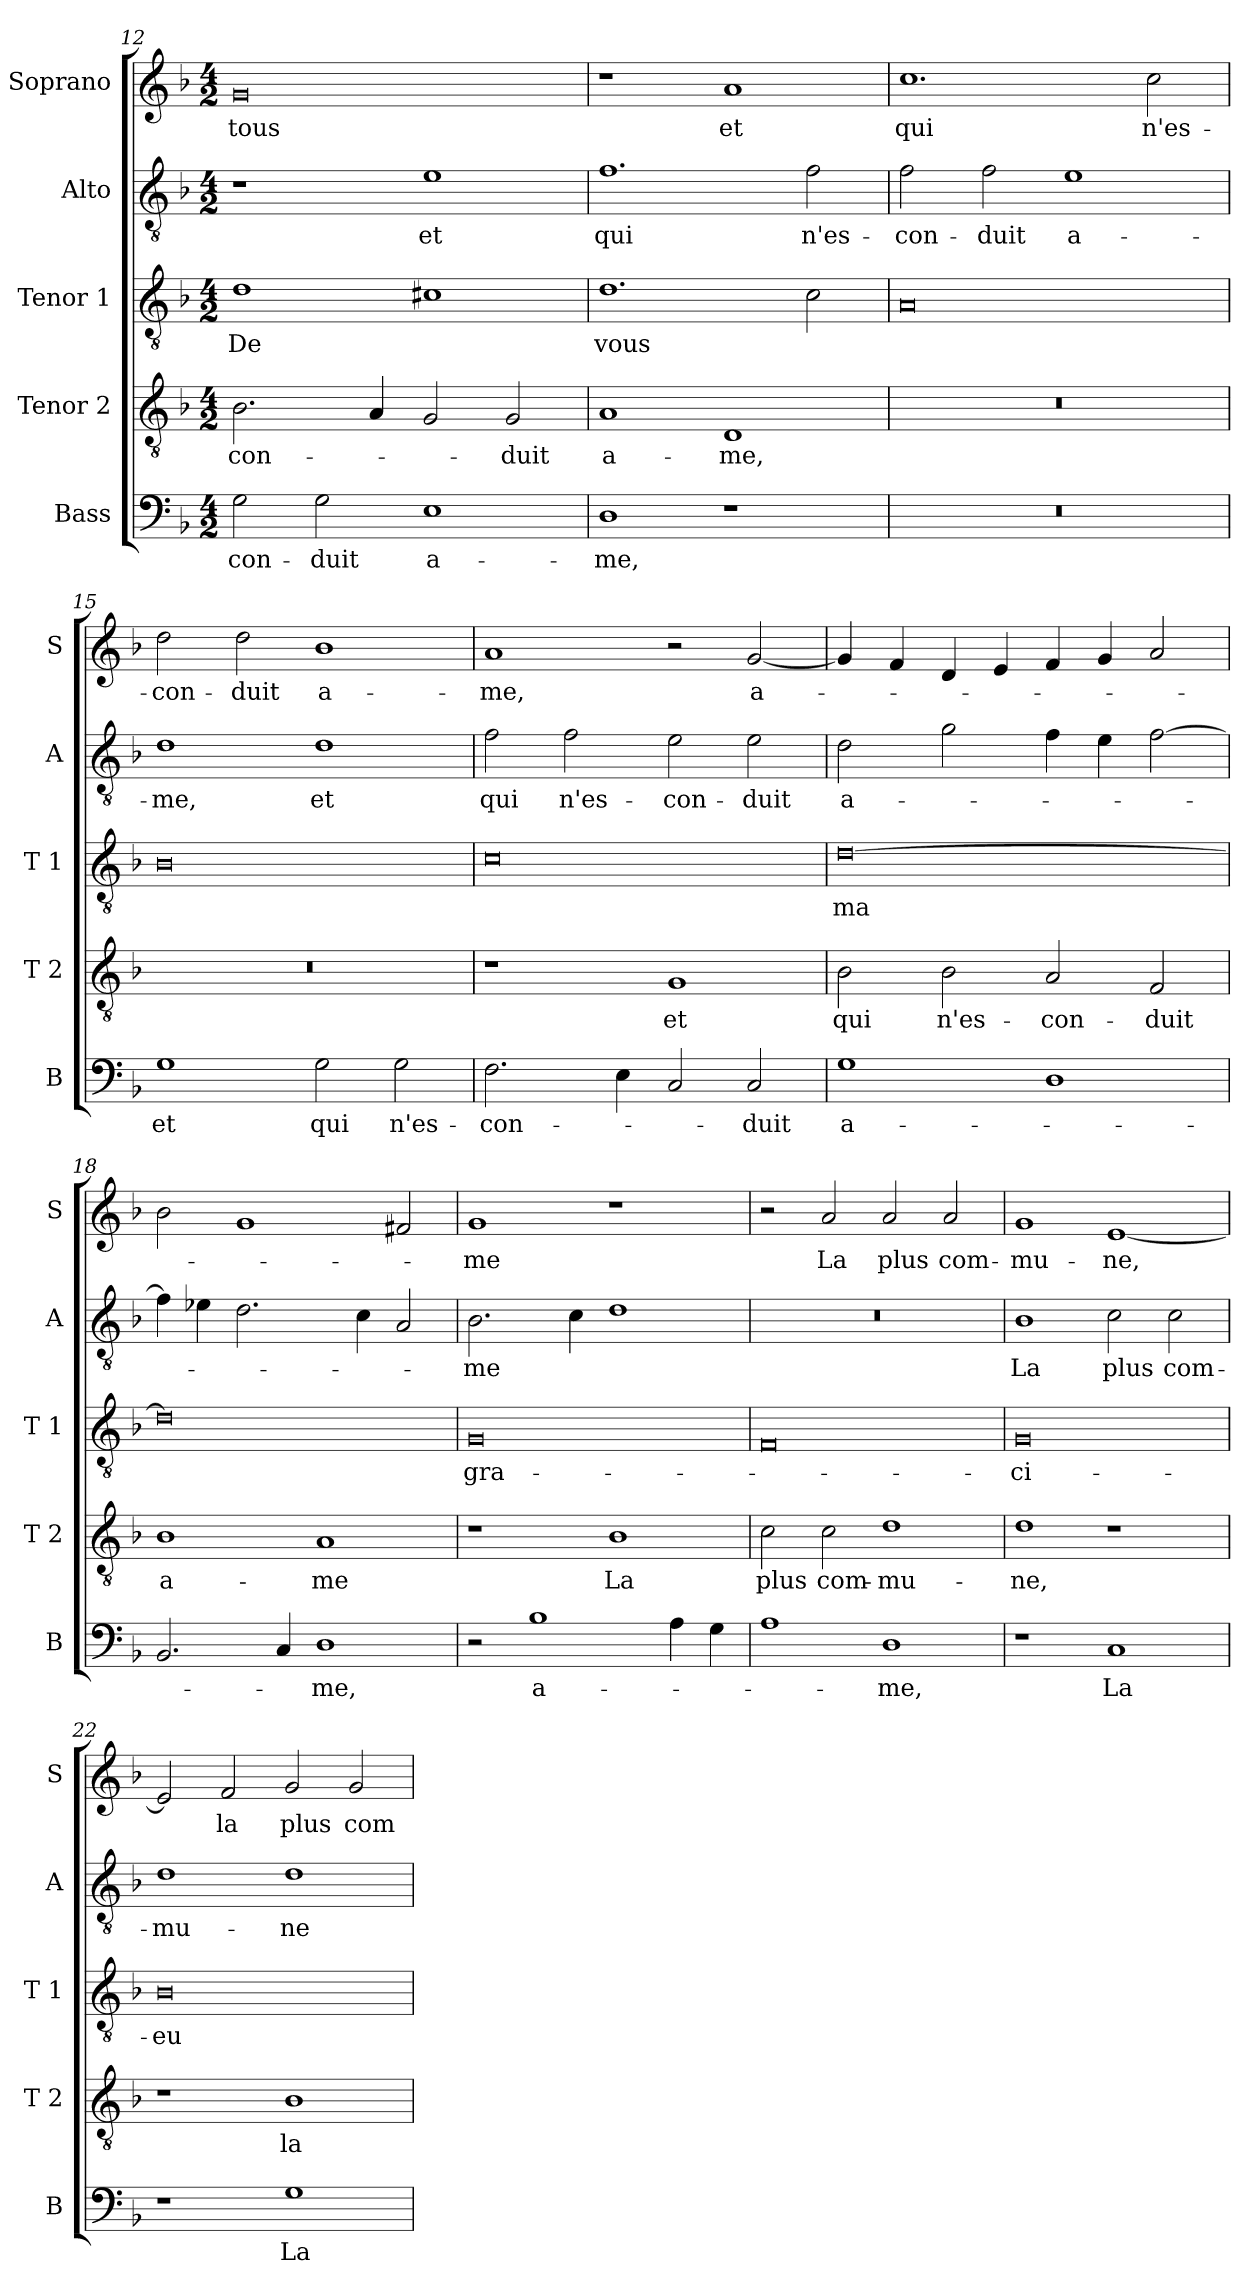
**kern	**text	**kern	**text	**kern	**text	**kern	**text	**kern	**text
*part5	*part5	*part4	*part4	*part3	*part3	*part2	*part2	*part1	*part1
*staff5	*staff5	*staff4	*staff4	*staff3	*staff3	*staff2	*staff2	*staff1	*staff1
*I"Bass	*	*I"Tenor 2	*	*I"Tenor 1	*	*I"Alto	*	*I"Soprano	*
*I'B	*	*I'T 2	*	*I'T 1	*	*I'A	*	*I'S	*
*clefF4	*	*clefGv2	*	*clefGv2	*	*clefGv2	*	*clefG2	*
*k[b-]	*	*k[b-]	*	*k[b-]	*	*k[b-]	*	*k[b-]	*
*F:	*	*F:	*	*F:	*	*F:	*	*F:	*
*M4/2	*	*M4/2	*	*M4/2	*	*M4/2	*	*M4/2	*
=12	=12	=12	=12	=12	=12	=12	=12	=12	=12
!	!LO:LY:b	!	!LO:LY:b	!	!LO:LY:b	!	!	!	!LO:LY:b
2G\	-con-	2.B-\	-con-	1d	De	1r	.	0g	tous
!	!LO:LY:b	!	!	!	!	!	!	!	!
2G\	-duit	.	.	.	.	.	.	.	.
.	.	4A/	.	.	.	.	.	.	.
!	!LO:LY:b	!	!	!	!	!	!LO:LY:b	!	!
1E	a-	2G/	.	1c#X	.	1e	et	.	.
!	!	!	!LO:LY:b	!	!	!	!	!	!
.	.	2G/	-duit	.	.	.	.	.	.
!!LO:PB:g=z
=13	=13	=13	=13	=13	=13	=13	=13	=13	=13
!	!LO:LY:b	!	!LO:LY:b	!	!LO:LY:b	!	!LO:LY:b	!	!
1D	-me,	1A	a-	1.d	vous	1.f	qui	1r	.
!	!	!	!LO:LY:b	!	!	!	!	!	!LO:LY:b
1r	.	1D	-me,	.	.	.	.	1a	et
!	!	!	!	!	!	!	!LO:LY:b	!	!
.	.	.	.	2c\	.	2f\	n'es-	.	.
=14	=14	=14	=14	=14	=14	=14	=14	=14	=14
!	!	!	!	!	!	!	!LO:LY:b	!	!LO:LY:b
0r	.	0r	.	0A	.	2f\	-con-	1.cc	qui
!	!	!	!	!	!	!	!LO:LY:b	!	!
.	.	.	.	.	.	2f\	-duit	.	.
!	!	!	!	!	!	!	!LO:LY:b	!	!
.	.	.	.	.	.	1e	a-	.	.
!	!	!	!	!	!	!	!	!	!LO:LY:b
.	.	.	.	.	.	.	.	2cc\	n'es-
=15	=15	=15	=15	=15	=15	=15	=15	=15	=15
!	!LO:LY:b	!	!	!	!	!	!LO:LY:b	!	!LO:LY:b
1G	et	0r	.	0B-	.	1d	-me,	2dd\	-con-
!	!	!	!	!	!	!	!	!	!LO:LY:b
.	.	.	.	.	.	.	.	2dd\	-duit
!	!LO:LY:b	!	!	!	!	!	!LO:LY:b	!	!LO:LY:b
2G\	qui	.	.	.	.	1d	et	1b-	a-
!	!LO:LY:b	!	!	!	!	!	!	!	!
2G\	n'es-	.	.	.	.	.	.	.	.
=16	=16	=16	=16	=16	=16	=16	=16	=16	=16
!	!LO:LY:b	!	!	!	!	!	!LO:LY:b	!	!LO:LY:b
2.F\	-con-	1r	.	0c	.	2f\	qui	1a	-me,
!	!	!	!	!	!	!	!LO:LY:b	!	!
.	.	.	.	.	.	2f\	n'es-	.	.
4E\	.	.	.	.	.	.	.	.	.
!	!	!	!LO:LY:b	!	!	!	!LO:LY:b	!	!
2C/	.	1G	et	.	.	2e\	-con-	2r	.
!	!LO:LY:b	!	!	!	!	!	!LO:LY:b	!	!LO:LY:b
2C/	-duit	.	.	.	.	2e\	-duit	[2g/	a-
=17	=17	=17	=17	=17	=17	=17	=17	=17	=17
!	!LO:LY:b	!	!LO:LY:b	!	!LO:LY:b	!	!LO:LY:b	!	!
1G	a-	2B-\	qui	[0d	ma	2d\	a-	4g/]	.
.	.	.	.	.	.	.	.	4f/	.
!	!	!	!LO:LY:b	!	!	!	!	!	!
.	.	2B-\	n'es-	.	.	2g\	.	4d/	.
.	.	.	.	.	.	.	.	4e/	.
!	!	!	!LO:LY:b	!	!	!	!	!	!
1D	.	2A/	-con-	.	.	4f\	.	4f/	.
.	.	.	.	.	.	4e\	.	4g/	.
!	!	!	!LO:LY:b	!	!	!	!	!	!
.	.	2F/	-duit	.	.	[2f\	.	2a/	.
=18	=18	=18	=18	=18	=18	=18	=18	=18	=18
!	!	!	!LO:LY:b	!	!	!	!	!	!
2.BB-/	.	1B-	a-	0d]	.	4f\]	.	2b-\	.
.	.	.	.	.	.	4e-X\	.	.	.
.	.	.	.	.	.	2.d\	.	1g	.
4C/	.	.	.	.	.	.	.	.	.
!	!LO:LY:b	!	!LO:LY:b	!	!	!	!	!	!
1D	-me,	1A	-me	.	.	.	.	.	.
.	.	.	.	.	.	4c\	.	.	.
.	.	.	.	.	.	2A/	.	2f#X/	.
!!LO:LB:g=z
=19	=19	=19	=19	=19	=19	=19	=19	=19	=19
!	!	!	!	!	!LO:LY:b	!	!LO:LY:b	!	!LO:LY:b
2r	.	1r	.	0G	gra-	2.B-\	-me	1g	-me
!	!LO:LY:b	!	!	!	!	!	!	!	!
1B-	a-	.	.	.	.	.	.	.	.
.	.	.	.	.	.	4c\	.	.	.
!	!	!	!LO:LY:b	!	!	!	!	!	!
.	.	1B-	La	.	.	1d	.	1r	.
4A\	.	.	.	.	.	.	.	.	.
4G\	.	.	.	.	.	.	.	.	.
=20	=20	=20	=20	=20	=20	=20	=20	=20	=20
!	!	!	!LO:LY:b	!	!	!	!	!	!
1A	.	2c\	plus	0F	.	0r	.	2r	.
!	!	!	!LO:LY:b	!	!	!	!	!	!LO:LY:b
.	.	2c\	com-	.	.	.	.	2a/	La
!	!LO:LY:b	!	!LO:LY:b	!	!	!	!	!	!LO:LY:b
1D	-me,	1d	-mu-	.	.	.	.	2a/	plus
!	!	!	!	!	!	!	!	!	!LO:LY:b
.	.	.	.	.	.	.	.	2a/	com-
=21	=21	=21	=21	=21	=21	=21	=21	=21	=21
!	!	!	!LO:LY:b	!	!LO:LY:b	!	!LO:LY:b	!	!LO:LY:b
1r	.	1d	-ne,	0G	-ci-	1B-	La	1g	-mu-
!	!LO:LY:b	!	!	!	!	!	!LO:LY:b	!	!LO:LY:b
1C	La	1r	.	.	.	2c\	plus	[1e	-ne,
!	!	!	!	!	!	!	!LO:LY:b	!	!
.	.	.	.	.	.	2c\	com-	.	.
=22	=22	=22	=22	=22	=22	=22	=22	=22	=22
!	!	!	!	!	!LO:LY:b	!	!LO:LY:b	!	!
1r	.	1r	.	0B-	-eu-	1d	-mu-	2e/]	.
!	!	!	!	!	!	!	!	!	!LO:LY:b
.	.	.	.	.	.	.	.	2f/	la
!	!LO:LY:b	!	!LO:LY:b	!	!	!	!LO:LY:b	!	!LO:LY:b
1G	La	1B-	la	.	.	1d	-ne	2g/	plus
!	!	!	!	!	!	!	!	!	!LO:LY:b
.	.	.	.	.	.	.	.	2g/	com-
=	=	=	=	=	=	=	=	=	=
*-	*-	*-	*-	*-	*-	*-	*-	*-	*-
